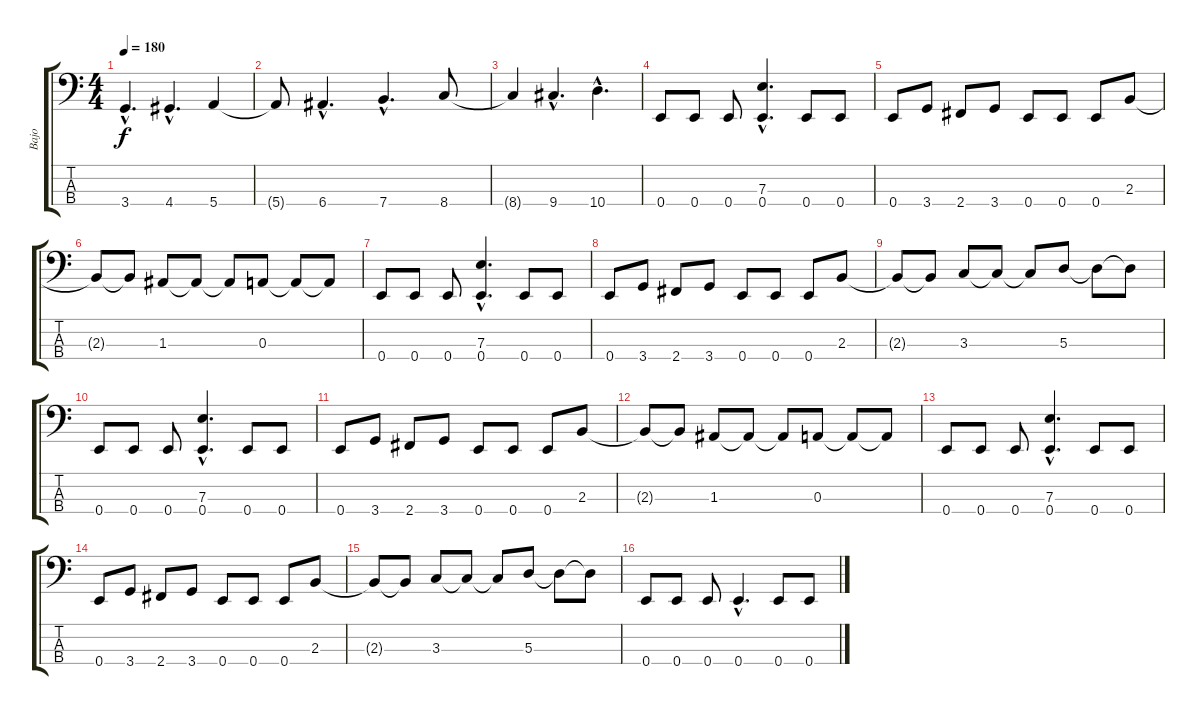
\track ("Bajo" "Bajo") {instrument electricbassfinger}
\staff {score tabs}
\tuning (G2 D2 A1 E1) {hide}
\ts (4 4)
\tempo 180
\clef f4
\ks c
3.4{hac}.4{d dy f} 4.4{hac}.4{d} 5.4.4 |
5.4{t}.8 6.4{hac}.4{d} 7.4{hac}.4{d} 8.4.8 |
8.4{t}.4 9.4{hac}.4{d} 10.4{hac}.4{d} |
0.4.8 0.4.8 0.4.8 (7.3{hac} 0.4{hac}).4{d} 0.4.8 0.4.8 |
0.4.8 3.4.8 2.4.8 3.4.8 0.4.8 0.4.8 0.4.8 2.3.8 |
2.3{t}.8 2.3{t}.8 1.3.8 1.3{t}.8 1.3{t}.8 0.3.8 0.3{t}.8 0.3{t}.8 |
0.4.8 0.4.8 0.4.8 (7.3{hac} 0.4{hac}).4{d} 0.4.8 0.4.8 |
0.4.8 3.4.8 2.4.8 3.4.8 0.4.8 0.4.8 0.4.8 2.3.8 |
2.3{t}.8 2.3{t}.8 3.3.8 3.3{t}.8 3.3{t}.8 5.3.8 5.3{t}.8 5.3{t}.8 |
0.4.8 0.4.8 0.4.8 (7.3{hac} 0.4{hac}).4{d} 0.4.8 0.4.8 |
0.4.8 3.4.8 2.4.8 3.4.8 0.4.8 0.4.8 0.4.8 2.3.8 |
2.3{t}.8 2.3{t}.8 1.3.8 1.3{t}.8 1.3{t}.8 0.3.8 0.3{t}.8 0.3{t}.8 |
0.4.8 0.4.8 0.4.8 (7.3{hac} 0.4{hac}).4{d} 0.4.8 0.4.8 |
0.4.8 3.4.8 2.4.8 3.4.8 0.4.8 0.4.8 0.4.8 2.3.8 |
2.3{t}.8 2.3{t}.8 3.3.8 3.3{t}.8 3.3{t}.8 5.3.8 5.3{t}.8 5.3{t}.8 |
0.4.8 0.4.8 0.4.8 0.4{hac}.4{d} 0.4.8 0.4.8
